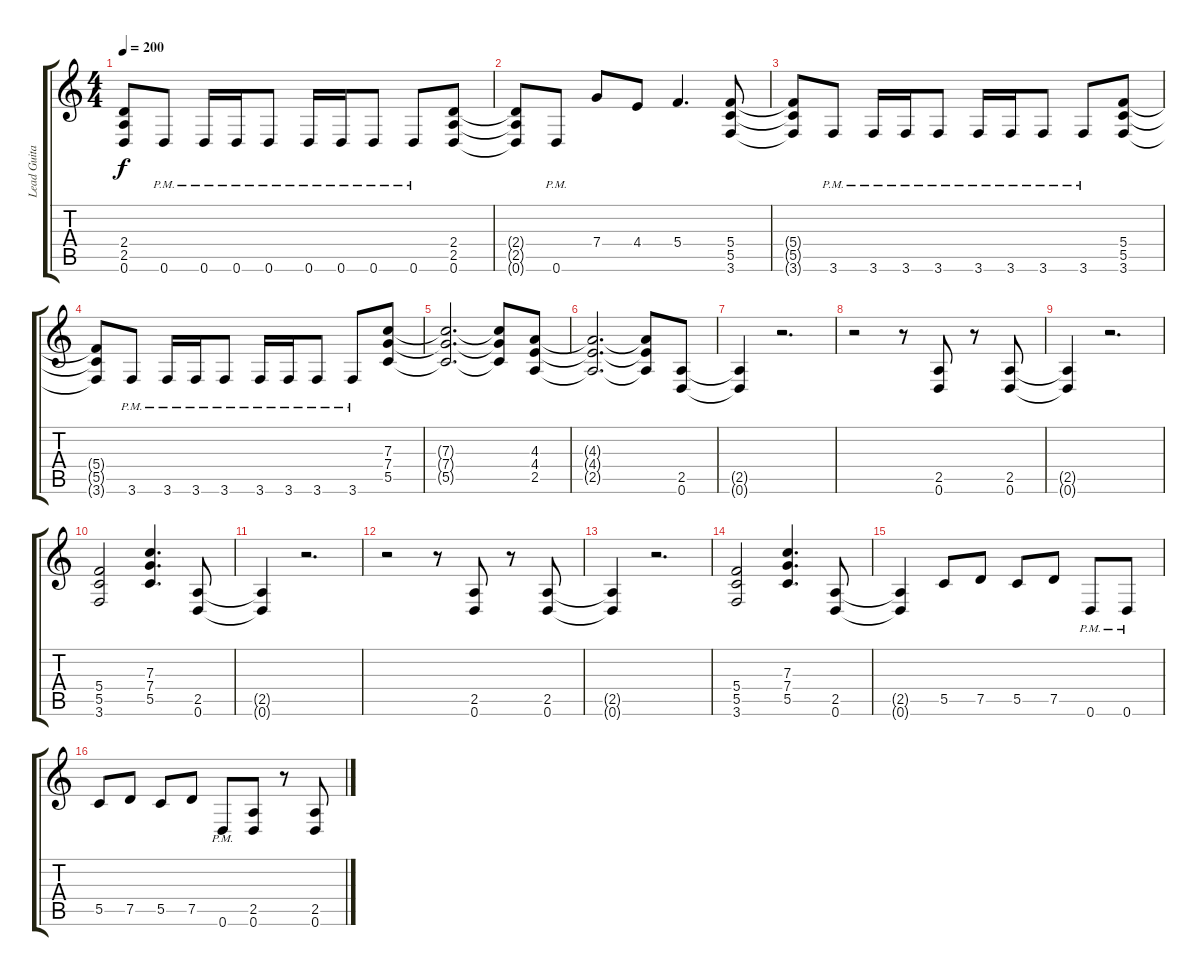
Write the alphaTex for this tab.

\track ("Lead Guitar 2" "Lead Guita") {instrument distortionguitar}
\staff {score tabs}
\tuning (D4 A3 F3 C3 G2 D2) {hide}
\ts (4 4)
\tempo 200
\clef g2
\ks c
(2.4{t} 2.5{t} 0.6{t}).8{dy f} 0.6{pm}.8 0.6{pm}.16 0.6{pm}.16 0.6{pm}.8 0.6{pm}.16 0.6{pm}.16 0.6{pm}.8 0.6{pm}.8 (2.4 2.5 0.6).8 |
(2.4{t} 2.5{t} 0.6{t}).8 0.6{pm}.8 7.4.8 4.4.8 5.4.4{d} (5.4 5.5 3.6).8 |
(5.4{t} 5.5{t} 3.6{t}).8 3.6{pm}.8 3.6{pm}.16 3.6{pm}.16 3.6{pm}.8 3.6{pm}.16 3.6{pm}.16 3.6{pm}.8 3.6{pm}.8 (5.4 5.5 3.6).8 |
(5.4{t} 5.5{t} 3.6{t}).8 3.6{pm}.8 3.6{pm}.16 3.6{pm}.16 3.6{pm}.8 3.6{pm}.16 3.6{pm}.16 3.6{pm}.8 3.6{pm}.8 (7.3 7.4 5.5).8 |
(7.3{t} 7.4{t} 5.5{t}).2{d} (7.3{t} 7.4{t} 5.5{t}).8 (4.3 4.4 2.5).8 |
(4.3{t} 4.4{t} 2.5{t}).2{d} (4.3{t} 4.4{t} 2.5{t}).8 (2.5 0.6).8 |
(2.5{t} 0.6{t}).4 r.2{d} |
r.2 r.8 (2.5 0.6).8 r.8 (2.5 0.6).8 |
(2.5{t} 0.6{t}).4 r.2{d} |
(5.4 5.5 3.6).2 (7.3 7.4 5.5).4{d} (2.5 0.6).8 |
(2.5{t} 0.6{t}).4 r.2{d} |
r.2 r.8 (2.5 0.6).8 r.8 (2.5 0.6).8 |
(2.5{t} 0.6{t}).4 r.2{d} |
(5.4 5.5 3.6).2 (7.3 7.4 5.5).4{d} (2.5 0.6).8 |
(2.5{t} 0.6{t}).4 5.5.8 7.5.8 5.5.8 7.5.8 0.6{pm}.8 0.6{pm}.8 |
5.5.8 7.5.8 5.5.8 7.5.8 0.6{pm}.8 (2.5 0.6).8 r.8 (2.5 0.6).8
